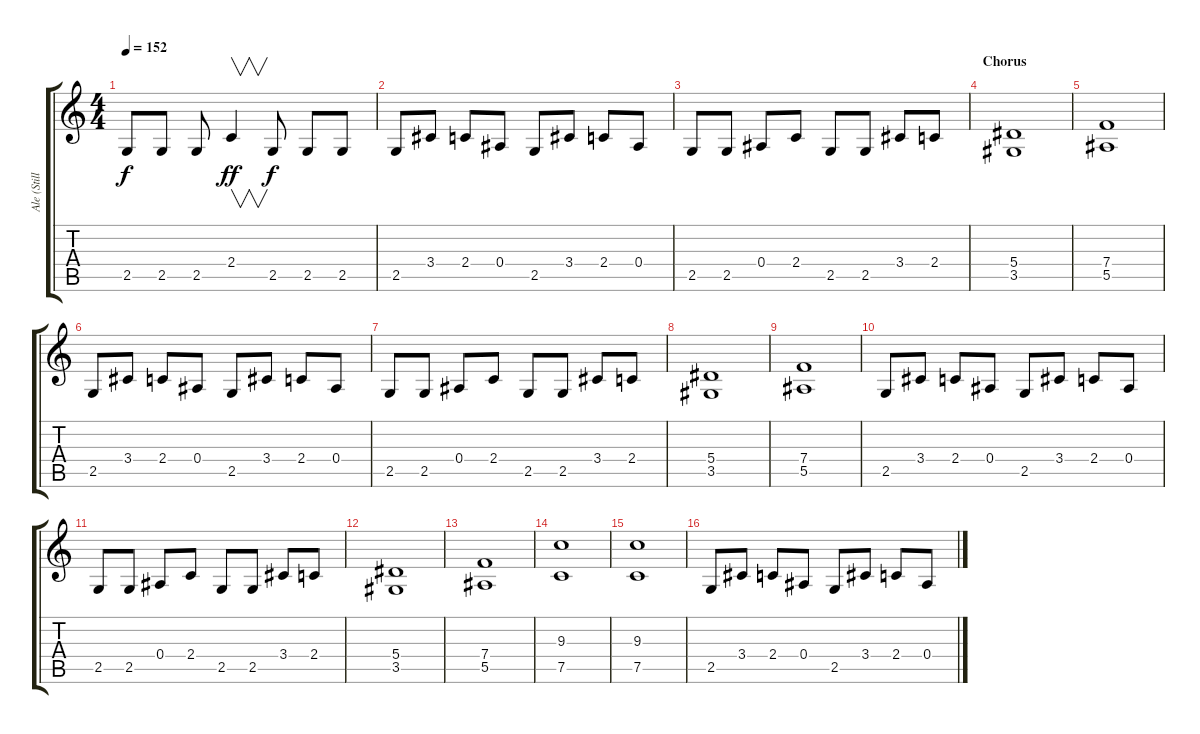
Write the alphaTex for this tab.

\track ("Ale (Still on cd)" "Ale (Still") {instrument distortionguitar}
\staff {score tabs}
\tuning (C4 G3 Eb3 Bb2 F2 C2) {hide}
\ts (4 4)
\tempo 152
\clef g2
\ks c
2.5.8{dy f} 2.5.8 2.5.8 2.4.4{v dy ff instrument guitarharmonics} 2.5.8{dy f instrument distortionguitar} 2.5.8 2.5.8 |
2.5.8 3.4.8 2.4.8 0.4.8 2.5.8 3.4.8 2.4.8 0.4.8 |
2.5.8 2.5.8 0.4.8 2.4.8 2.5.8 2.5.8 3.4.8 2.4.8 |
\section ("" "Chorus")
(5.4 3.5).1 |
(7.4 5.5).1 |
2.5.8 3.4.8 2.4.8 0.4.8 2.5.8 3.4.8 2.4.8 0.4.8 |
2.5.8 2.5.8 0.4.8 2.4.8 2.5.8 2.5.8 3.4.8 2.4.8 |
(5.4 3.5).1 |
(7.4 5.5).1 |
2.5.8 3.4.8 2.4.8 0.4.8 2.5.8 3.4.8 2.4.8 0.4.8 |
2.5.8 2.5.8 0.4.8 2.4.8 2.5.8 2.5.8 3.4.8 2.4.8 |
(5.4 3.5).1 |
(7.4 5.5).1 |
(9.3 7.5).1 |
(9.3 7.5).1 |
2.5.8 3.4.8 2.4.8 0.4.8 2.5.8 3.4.8 2.4.8 0.4.8
